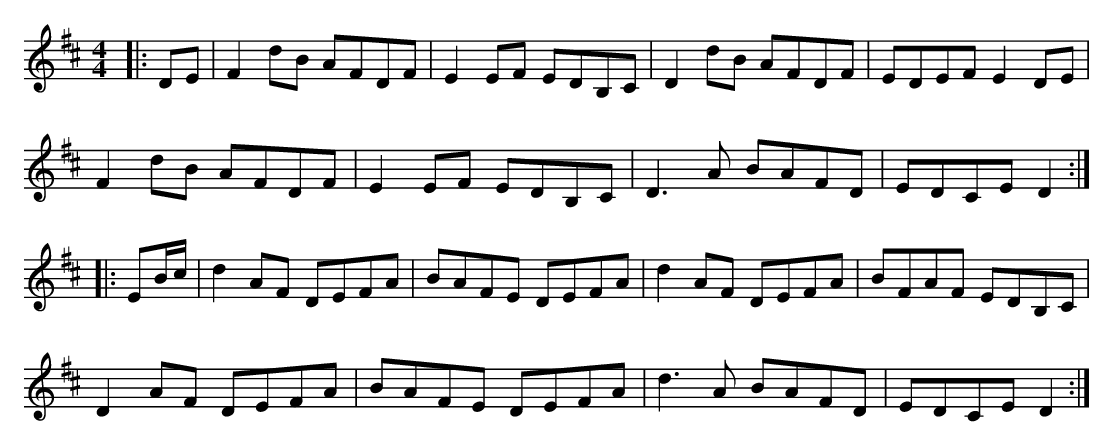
X:1
M:4/4
K:D
|:DE|F2dB AFDF|E2EF EDB,C|D2dB AFDF|EDEF E2DE|
F2dB AFDF|E2 EF EDB,C|D3A BAFD|EDCE D2:|
|:EB/c/|d2AF DEFA|BAFE DEFA|d2AF DEFA|BFAF EDB,C|
D2AF DEFA|BAFE DEFA|d3A BAFD|EDCE D2:|
